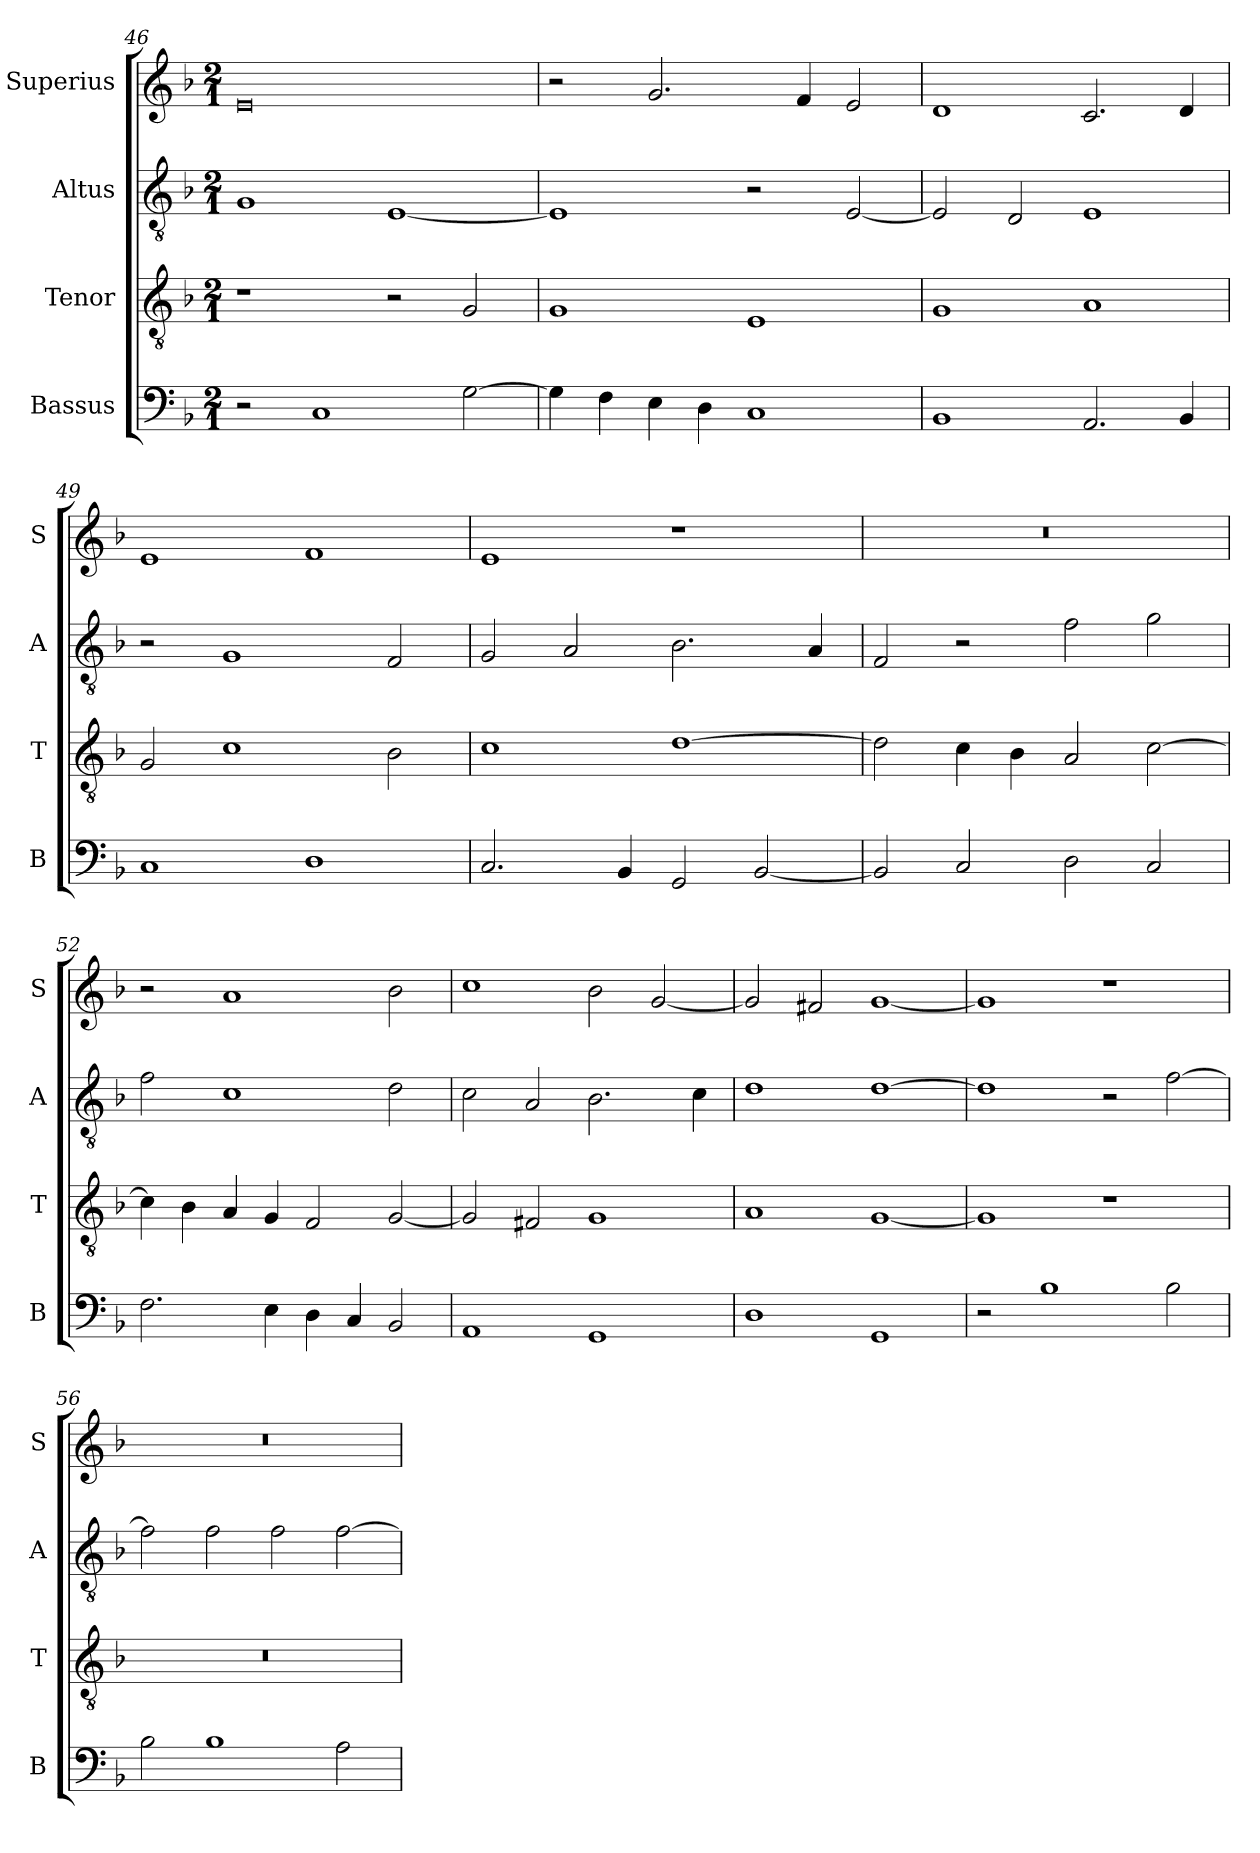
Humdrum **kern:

**kern	**kern	**kern	**kern
*part4	*part3	*part2	*part1
*staff4	*staff3	*staff2	*staff1
*I"Bassus	*I"Tenor	*I"Altus	*I"Superius
*I'B	*I'T	*I'A	*I'S
*clefF4	*clefGv2	*clefGv2	*clefG2
*k[b-]	*k[b-]	*k[b-]	*k[b-]
*M2/1	*M2/1	*M2/1	*M2/1
=46	=46	=46	=46
2r	1r	1G	0e
1C	.	.	.
.	2r	[1E	.
[2G	2G	.	.
=47	=47	=47	=47
4G]	1G	1E]	2r
4F	.	.	.
4E	.	.	2.g
4D	.	.	.
1C	1E	2r	.
.	.	.	4f
.	.	[2E	2e
=48	=48	=48	=48
1BB-	1G	2E]	1d
.	.	2D	.
2.AA	1A	1E	2.c
4BB-	.	.	4d
=49	=49	=49	=49
1C	2G	2r	1e
.	1c	1G	.
1D	.	.	1f
.	2B-	2F	.
=50	=50	=50	=50
2.C	1c	2G	1e
.	.	2A	.
4BB-	.	.	.
2GG	[1d	2.B-	1r
[2BB-	.	.	.
.	.	4A	.
=51	=51	=51	=51
2BB-]	2d]	2F	0r
2C	4c	2r	.
.	4B-	.	.
2D	2A	2f	.
2C	[2c	2g	.
=52	=52	=52	=52
2.F	4c]	2f	2r
.	4B-	.	.
.	4A	1c	1a
4E	4G	.	.
4D	2F	.	.
4C	.	.	.
2BB-	[2G	2d	2b-
=53	=53	=53	=53
1AA	2G]	2c	1cc
.	2F#X	2A	.
1GG	1G	2.B-	2b-
.	.	.	[2g
.	.	4c	.
=54	=54	=54	=54
1D	1A	1d	2g]
.	.	.	2f#X
1GG	[1G	[1d	[1g
=55	=55	=55	=55
2r	1G]	1d]	1g]
1B-	.	.	.
.	1r	2r	1r
2B-	.	[2f	.
=56	=56	=56	=56
2B-	0r	2f]	0r
1B-	.	2f	.
.	.	2f	.
2A	.	[2f	.
=	=	=	=
*-	*-	*-	*-
